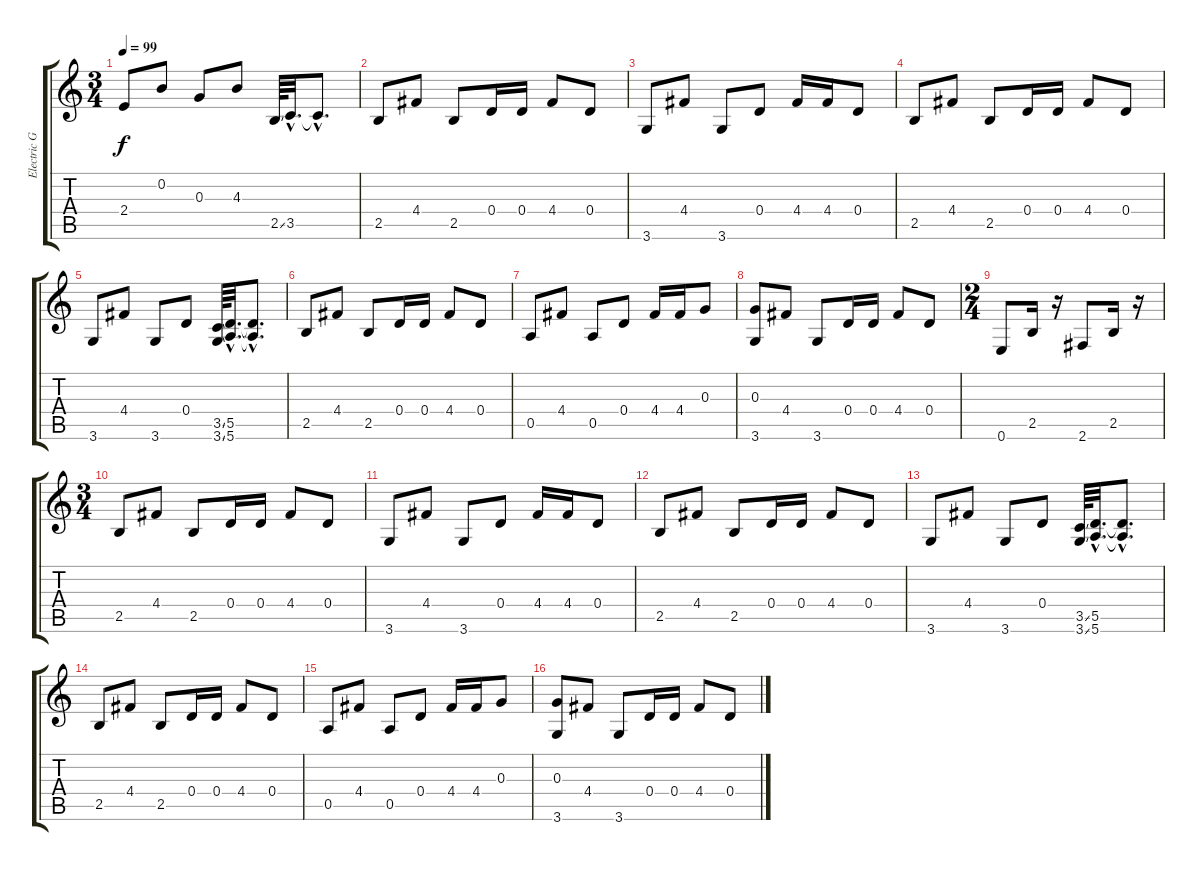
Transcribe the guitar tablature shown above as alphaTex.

\track ("Electric Guitar (Guitar 2)" "Electric G") {instrument electricguitarclean}
\staff {score tabs}
\tuning (E4 B3 G3 D3 A2 E2) {hide}
\ts (3 4)
\tempo 99
\clef g2
\ks c
2.4.8{dy f} 0.2.8 0.3.8 4.3.8 2.5{ss}.64 3.5{hac}.32{d} 3.5{hac t}.8{d} |
2.5.8 4.4.8 2.5.8 0.4.16 0.4.16 4.4.8 0.4.8 |
3.6.8 4.4.8 3.6.8 0.4.8 4.4.16 4.4.16 0.4.8 |
2.5.8 4.4.8 2.5.8 0.4.16 0.4.16 4.4.8 0.4.8 |
3.6.8 4.4.8 3.6.8 0.4.8 (3.5{ss} 3.6{ss}).64 (5.5{hac} 5.6{hac}).32{d} (5.5{hac t} 5.6{hac t}).8{d} |
2.5.8 4.4.8 2.5.8 0.4.16 0.4.16 4.4.8 0.4.8 |
0.5.8 4.4.8 0.5.8 0.4.8 4.4.16 4.4.16 0.3.8 |
(0.3 3.6).8 4.4.8 3.6.8 0.4.16 0.4.16 4.4.8 0.4.8 |
\ts (2 4)
0.6.8 2.5.16 r.16 2.6.8 2.5.16 r.16 |
\ts (3 4)
2.5.8 4.4.8 2.5.8 0.4.16 0.4.16 4.4.8 0.4.8 |
3.6.8 4.4.8 3.6.8 0.4.8 4.4.16 4.4.16 0.4.8 |
2.5.8 4.4.8 2.5.8 0.4.16 0.4.16 4.4.8 0.4.8 |
3.6.8 4.4.8 3.6.8 0.4.8 (3.5{ss} 3.6{ss}).64 (5.5{hac} 5.6{hac}).32{d} (5.5{hac t} 5.6{hac t}).8{d} |
2.5.8 4.4.8 2.5.8 0.4.16 0.4.16 4.4.8 0.4.8 |
0.5.8 4.4.8 0.5.8 0.4.8 4.4.16 4.4.16 0.3.8 |
(0.3 3.6).8 4.4.8 3.6.8 0.4.16 0.4.16 4.4.8 0.4.8
